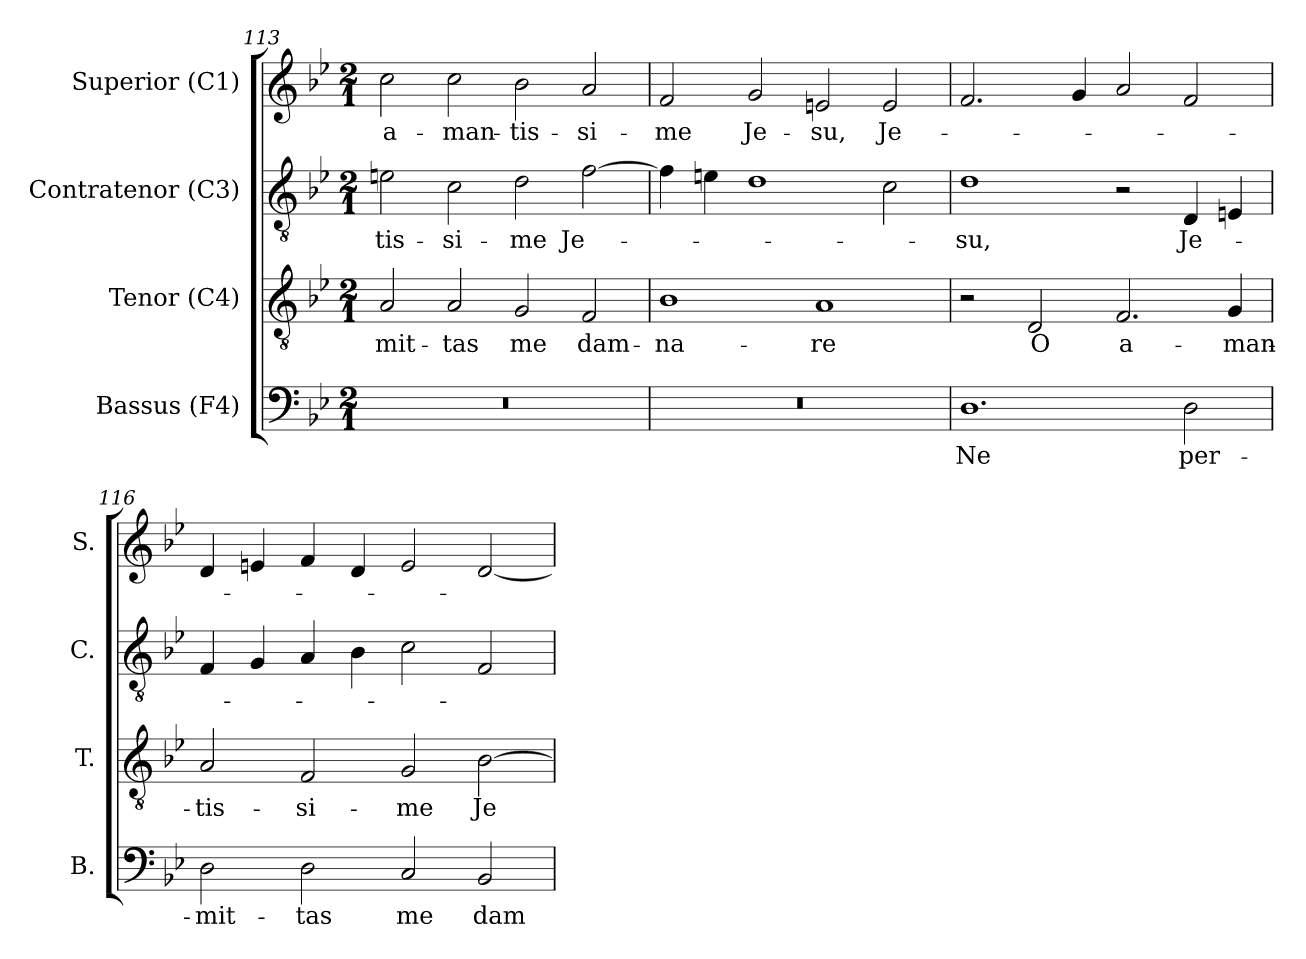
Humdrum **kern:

**kern	**text	**kern	**text	**kern	**text	**kern	**text
*part4	*part4	*part3	*part3	*part2	*part2	*part1	*part1
*staff4	*staff4	*staff3	*staff3	*staff2	*staff2	*staff1	*staff1
*I"Bassus (F4)	*	*I"Tenor (C4)	*	*I"Contratenor (C3)	*	*I"Superior (C1)	*
*I'B.	*	*I'T.	*	*I'C.	*	*I'S.	*
*clefF4	*	*clefGv2	*	*clefGv2	*	*clefG2	*
*	*	*ITrd7c12	*	*ITrd7c12	*	*	*
*k[b-e-]	*	*k[b-e-]	*	*k[b-e-]	*	*k[b-e-]	*
*B-:	*	*B-:	*	*B-:	*	*B-:	*
*M2/1	*	*M2/1	*	*M2/1	*	*M2/1	*
=113	=113	=113	=113	=113	=113	=113	=113
!LO:N:vis=1	!	!	!	!	!	!	!
!	!	!	!LO:LY:b:color=#000000	!	!	!	!
!	!	!	!	!	!LO:LY:b:color=#000000	!	!
!	!	!	!	!	!	!	!LO:LY:b:color=#000000
0r	.	2AAi/	-mit-	2Ei\	-tis-	2cci\	a-
!	!	!	!LO:LY:b:color=#000000	!	!	!	!
!	!	!	!	!	!LO:LY:b:color=#000000	!	!
!	!	!	!	!	!	!	!LO:LY:b:color=#000000
.	.	2AAi/	-tas	2Ci\	-si-	2cci\	-man-
!	!	!	!LO:LY:b:color=#000000	!	!	!	!
!	!	!	!	!	!LO:LY:b:color=#000000	!	!
!	!	!	!	!	!	!	!LO:LY:b:color=#000000
.	.	2GGi/	me	2Di\	-me	2b-i\	-tis-
!	!	!	!LO:LY:b:color=#000000	!	!	!	!
!	!	!	!	!	!LO:LY:b:color=#000000	!	!
!	!	!	!	!	!	!	!LO:LY:b:color=#000000
.	.	2FFi/	dam-	[2Fi\	Je-	2ai/	-si-
=114	=114	=114	=114	=114	=114	=114	=114
!LO:N:vis=1	!	!	!	!	!	!	!
!	!	!	!LO:LY:b:color=#000000	!	!	!	!
!	!	!	!	!	!	!	!LO:LY:b:color=#000000
0r	.	1BB-i	-na-	4Fi\]	.	2fi/	-me
.	.	.	.	4Ei\	.	.	.
!	!	!	!	!	!	!	!LO:LY:b:color=#000000
.	.	.	.	1Di	.	2gi/	Je-
!	!	!	!LO:LY:b:color=#000000	!	!	!	!
!	!	!	!	!	!	!	!LO:LY:b:color=#000000
.	.	1AAi	-re	.	.	2eni/	-su,
!	!	!	!	!	!	!	!LO:LY:b:color=#000000
.	.	.	.	2Ci\	.	2ei/	Je-
!!LO:LB:g=z
=115	=115	=115	=115	=115	=115	=115	=115
!	!LO:LY:b:color=#000000	!	!	!	!	!	!
!	!	!	!	!	!LO:LY:b:color=#000000	!	!
1.Di	Ne	2r	.	1Di	-su,	2.fi/	.
!	!	!	!LO:LY:b:color=#000000	!	!	!	!
.	.	2DDi/	O	.	.	.	.
.	.	.	.	.	.	4gi/	.
!	!	!	!LO:LY:b:color=#000000	!	!	!	!
.	.	2.FFi/	a-	2r	.	2ai/	.
!	!LO:LY:b:color=#000000	!	!	!	!	!	!
!	!	!	!	!	!LO:LY:b:color=#000000	!	!
2Di\	per-	.	.	4DDi/	Je-	2fi/	.
!	!	!	!LO:LY:b:color=#000000	!	!	!	!
.	.	4GGi/	-man-	4EEi/	.	.	.
=116	=116	=116	=116	=116	=116	=116	=116
!	!LO:LY:b:color=#000000	!	!	!	!	!	!
!	!	!	!LO:LY:b:color=#000000	!	!	!	!
2Di\	-mit-	2AAi/	-tis-	4FFi/	.	4di/	.
.	.	.	.	4GGi/	.	4eni/	.
!	!LO:LY:b:color=#000000	!	!	!	!	!	!
!	!	!	!LO:LY:b:color=#000000	!	!	!	!
2Di\	-tas	2FFi/	-si-	4AAi/	.	4fi/	.
.	.	.	.	4BB-i\	.	4di/	.
!	!LO:LY:b:color=#000000	!	!	!	!	!	!
!	!	!	!LO:LY:b:color=#000000	!	!	!	!
2Ci/	me	2GGi/	-me	2Ci\	.	2ei/	.
!	!LO:LY:b:color=#000000	!	!	!	!	!	!
!	!	!	!LO:LY:b:color=#000000	!	!	!	!
2BB-i/	dam-	[2BB-i\	Je-	2FFi/	.	[2di/	.
=	=	=	=	=	=	=	=
*-	*-	*-	*-	*-	*-	*-	*-
